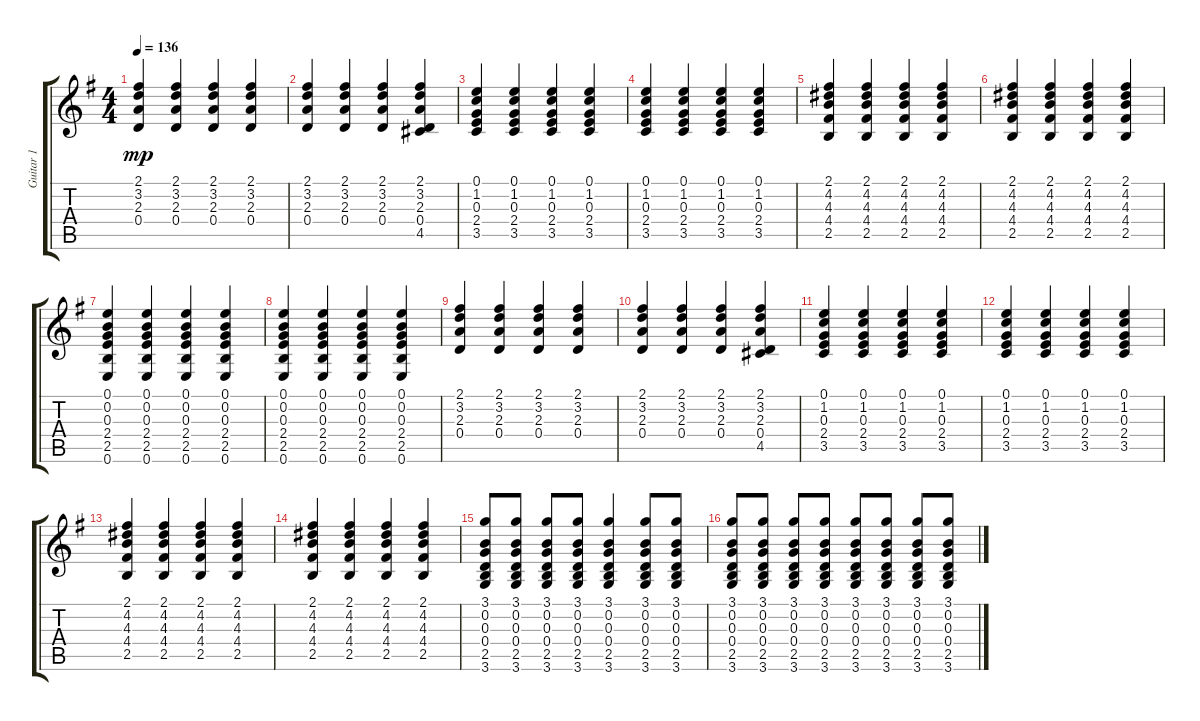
\track ("Guitar 1" "Guitar 1") {instrument electricguitarclean}
\staff {score tabs}
\tuning (E4 B3 G3 D3 A2 E2) {hide}
\ts (4 4)
\tempo 136
\clef g2
\ks g
(2.1 3.2 2.3 0.4).4{dy mp} (2.1 3.2 2.3 0.4).4 (2.1 3.2 2.3 0.4).4 (2.1 3.2 2.3 0.4).4 |
(2.1 3.2 2.3 0.4).4 (2.1 3.2 2.3 0.4).4 (2.1 3.2 2.3 0.4).4 (2.1 3.2 2.3 0.4 4.5).4 |
(0.1 1.2 0.3 2.4 3.5).4 (0.1 1.2 0.3 2.4 3.5).4 (0.1 1.2 0.3 2.4 3.5).4 (0.1 1.2 0.3 2.4 3.5).4 |
(0.1 1.2 0.3 2.4 3.5).4 (0.1 1.2 0.3 2.4 3.5).4 (0.1 1.2 0.3 2.4 3.5).4 (0.1 1.2 0.3 2.4 3.5).4 |
(2.1 4.2 4.3 4.4 2.5).4 (2.1 4.2 4.3 4.4 2.5).4 (2.1 4.2 4.3 4.4 2.5).4 (2.1 4.2 4.3 4.4 2.5).4 |
(2.1 4.2 4.3 4.4 2.5).4 (2.1 4.2 4.3 4.4 2.5).4 (2.1 4.2 4.3 4.4 2.5).4 (2.1 4.2 4.3 4.4 2.5).4 |
(0.1 0.2 0.3 2.4 2.5 0.6).4 (0.1 0.2 0.3 2.4 2.5 0.6).4 (0.1 0.2 0.3 2.4 2.5 0.6).4 (0.1 0.2 0.3 2.4 2.5 0.6).4 |
(0.1 0.2 0.3 2.4 2.5 0.6).4 (0.1 0.2 0.3 2.4 2.5 0.6).4 (0.1 0.2 0.3 2.4 2.5 0.6).4 (0.1 0.2 0.3 2.4 2.5 0.6).4 |
(2.1 3.2 2.3 0.4).4 (2.1 3.2 2.3 0.4).4 (2.1 3.2 2.3 0.4).4 (2.1 3.2 2.3 0.4).4 |
(2.1 3.2 2.3 0.4).4 (2.1 3.2 2.3 0.4).4 (2.1 3.2 2.3 0.4).4 (2.1 3.2 2.3 0.4 4.5).4 |
(0.1 1.2 0.3 2.4 3.5).4 (0.1 1.2 0.3 2.4 3.5).4 (0.1 1.2 0.3 2.4 3.5).4 (0.1 1.2 0.3 2.4 3.5).4 |
(0.1 1.2 0.3 2.4 3.5).4 (0.1 1.2 0.3 2.4 3.5).4 (0.1 1.2 0.3 2.4 3.5).4 (0.1 1.2 0.3 2.4 3.5).4 |
(2.1 4.2 4.3 4.4 2.5).4 (2.1 4.2 4.3 4.4 2.5).4 (2.1 4.2 4.3 4.4 2.5).4 (2.1 4.2 4.3 4.4 2.5).4 |
(2.1 4.2 4.3 4.4 2.5).4 (2.1 4.2 4.3 4.4 2.5).4 (2.1 4.2 4.3 4.4 2.5).4 (2.1 4.2 4.3 4.4 2.5).4 |
(3.1 0.2 0.3 0.4 2.5 3.6).8 (3.1 0.2 0.3 0.4 2.5 3.6).8 (3.1 0.2 0.3 0.4 2.5 3.6).8 (3.1 0.2 0.3 0.4 2.5 3.6).8 (3.1 0.2 0.3 0.4 2.5 3.6).4 (3.1 0.2 0.3 0.4 2.5 3.6).8 (3.1 0.2 0.3 0.4 2.5 3.6).8 |
(3.1 0.2 0.3 0.4 2.5 3.6).8 (3.1 0.2 0.3 0.4 2.5 3.6).8 (3.1 0.2 0.3 0.4 2.5 3.6).8 (3.1 0.2 0.3 0.4 2.5 3.6).8 (3.1 0.2 0.3 0.4 2.5 3.6).8 (3.1 0.2 0.3 0.4 2.5 3.6).8 (3.1 0.2 0.3 0.4 2.5 3.6).8 (3.1 0.2 0.3 0.4 2.5 3.6).8
